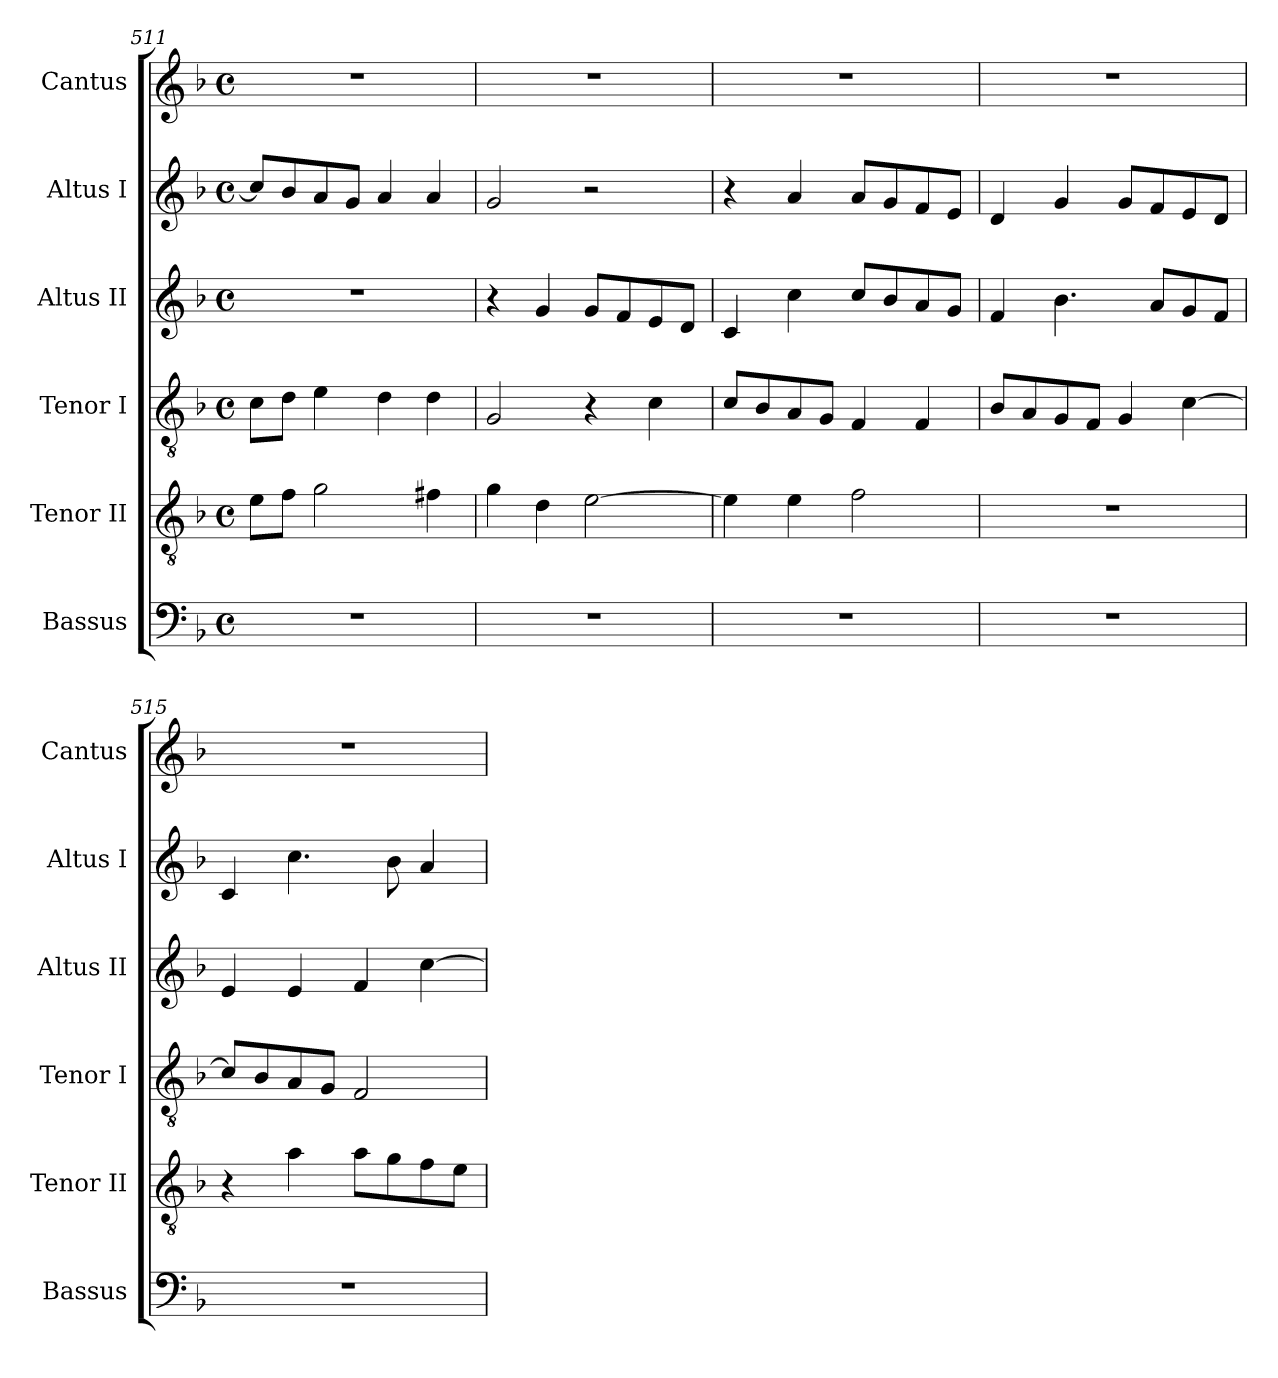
**kern	**kern	**kern	**kern	**kern	**kern
*part6	*part5	*part4	*part3	*part2	*part1
*staff6	*staff5	*staff4	*staff3	*staff2	*staff1
*I"Bassus	*I"Tenor II	*I"Tenor I	*I"Altus II	*I"Altus I	*I"Cantus
*I'Bassus	*I'Tenor II	*I'Tenor I	*I'Altus II	*I'Altus I	*I'Cantus
*clefF4	*clefGv2	*clefGv2	*clefG2	*clefG2	*clefG2
*k[b-]	*k[b-]	*k[b-]	*k[b-]	*k[b-]	*k[b-]
*F:	*F:	*F:	*F:	*F:	*F:
*M4/4	*M4/4	*M4/4	*M4/4	*M4/4	*M4/4
*met(c)	*met(c)	*met(c)	*met(c)	*met(c)	*met(c)
=511	=511	=511	=511	=511	=511
1r	8e\L	8c\L	1r	8cc/L]	1r
.	8f\J	8d\J	.	8b-/	.
.	2g\	4e\	.	8a/	.
.	.	.	.	8g/J	.
.	.	4d\	.	4a/	.
.	4f#X\	4d\	.	4a/	.
=512	=512	=512	=512	=512	=512
1r	4g\	2G/	4r	2g/	1r
.	4d\	.	4g/	.	.
.	[>2e\	4r	8g/L	2r	.
.	.	.	8f/	.	.
.	.	4c\	8e/	.	.
.	.	.	8d/J	.	.
=513	=513	=513	=513	=513	=513
1r	4e\]	8c/L	4c/	4r	1r
.	.	8B-/	.	.	.
.	4e\	8A/	4cc\	4a/	.
.	.	8G/J	.	.	.
.	2f\	4F/	8cc/L	8a/L	.
.	.	.	8b-/	8g/	.
.	.	4F/	8a/	8f/	.
.	.	.	8g/J	8e/J	.
=514	=514	=514	=514	=514	=514
1r	1r	8B-/L	4f/	4d/	1r
.	.	8A/	.	.	.
.	.	8G/	4.b-\	4g/	.
.	.	8F/J	.	.	.
.	.	4G/	.	8g/L	.
.	.	.	8a/L	8f/	.
.	.	[<4c\	8g/	8e/	.
.	.	.	8f/J	8d/J	.
!!LO:LB:g=z
=515	=515	=515	=515	=515	=515
1r	4r	8c/L]	4e/	4c/	1r
.	.	8B-/	.	.	.
.	4a\	8A/	4e/	4.cc\	.
.	.	8G/J	.	.	.
.	8a\L	2F/	4f/	.	.
.	8g\	.	.	8b-\	.
.	8f\	.	[>4cc\	4a/	.
.	8e\J	.	.	.	.
=	=	=	=	=	=
*-	*-	*-	*-	*-	*-
